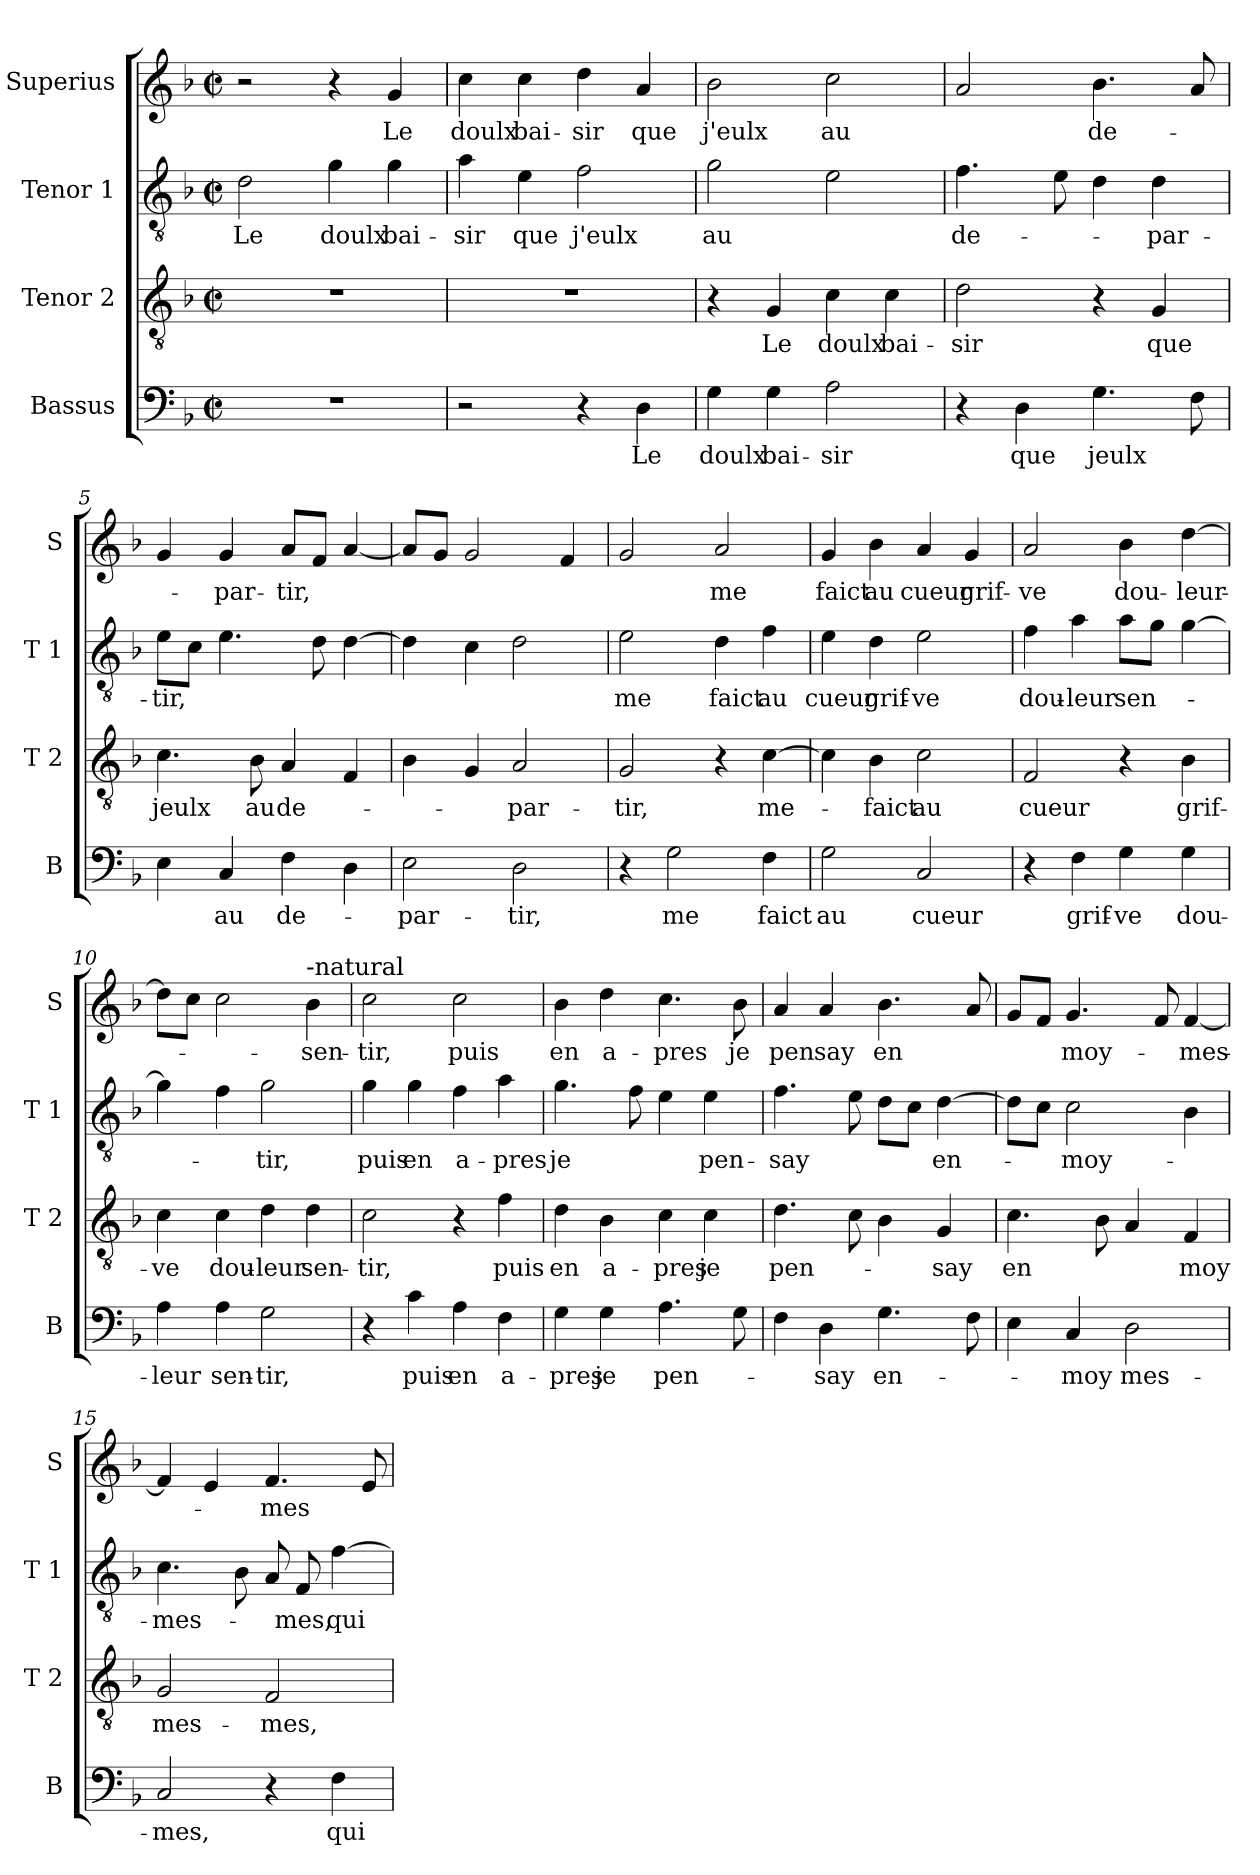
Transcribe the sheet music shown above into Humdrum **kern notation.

**kern	**text	**kern	**text	**kern	**text	**kern	**text
*part4	*part4	*part3	*part3	*part2	*part2	*part1	*part1
*staff4	*staff4	*staff3	*staff3	*staff2	*staff2	*staff1	*staff1
*I"Bassus	*	*I"Tenor 2	*	*I"Tenor 1	*	*I"Superius	*
*I'B	*	*I'T 2	*	*I'T 1	*	*I'S	*
*clefF4	*	*clefGv2	*	*clefGv2	*	*clefG2	*
*k[b-]	*	*k[b-]	*	*k[b-]	*	*k[b-]	*
*F:	*	*F:	*	*F:	*	*F:	*
*M2/2	*	*M2/2	*	*M2/2	*	*M2/2	*
*met(c|)	*	*met(c|)	*	*met(c|)	*	*met(c|)	*
=1	=1	=1	=1	=1	=1	=1	=1
1r	.	1r	.	2d\	Le	2r	.
.	.	.	.	4g\	doulx	4r	.
.	.	.	.	4g\	bai-	4g/	Le
=2	=2	=2	=2	=2	=2	=2	=2
2r	.	1r	.	4a\	-sir	4cc\	doulx
.	.	.	.	4e\	que	4cc\	bai-
4r	.	.	.	2f\	j'eulx	4dd\	-sir
4D\	Le	.	.	.	.	4a/	que
=3	=3	=3	=3	=3	=3	=3	=3
4G\	doulx	4r	.	2g\	au	2b-\	j'eulx
4G\	bai-	4G/	Le	.	.	.	.
2A\	-sir	4c\	doulx	2e\	.	2cc\	au
.	.	4c\	bai-	.	.	.	.
=4	=4	=4	=4	=4	=4	=4	=4
4r	.	2d\	-sir	4.f\	de-	2a/	.
4D\	que	.	.	.	.	.	.
.	.	.	.	8e\	.	.	.
4.G\	jeulx	4r	.	4d\	.	4.b-\	de-
.	.	4G/	que	4d\	-par-	.	.
8F\	.	.	.	.	.	8a/	.
=5	=5	=5	=5	=5	=5	=5	=5
4E\	.	4.c\	jeulx	8e\L	-tir,	4g/	.
.	.	.	.	8c\J	.	.	.
4C/	au	.	.	4.e\	.	4g/	-par-
.	.	8B-\	au	.	.	.	.
4F\	de-	4A/	de-	.	.	8a/L	-tir,
.	.	.	.	8d\	.	8f/J	.
4D\	.	4F/	.	[4d\	.	[4a/	.
!!LO:LB:g=z
=6	=6	=6	=6	=6	=6	=6	=6
2E\	-par-	4B-\	.	4d\]	.	8a/L]	.
.	.	.	.	.	.	8g/J	.
.	.	4G/	.	4c\	.	2g/	.
2D\	-tir,	2A/	-par-	2d\	.	.	.
.	.	.	.	.	.	4f/	.
=7	=7	=7	=7	=7	=7	=7	=7
4r	.	2G/	-tir,	2e\	me	2g/	.
2G\	me	.	.	.	.	.	.
.	.	4r	.	4d\	faict	2a/	me
4F\	faict	[4c\	me-	4f\	au	.	.
=8	=8	=8	=8	=8	=8	=8	=8
2G\	au	4c\]	.	4e\	cueur	4g/	faict
.	.	4B-\	-faict	4d\	grif-	4b-\	au
2C/	cueur	2c\	au	2e\	-ve	4a/	cueur
.	.	.	.	.	.	4g/	grif-
=9	=9	=9	=9	=9	=9	=9	=9
4r	.	2F/	cueur	4f\	dou-	2a/	-ve
4F\	grif-	.	.	4a\	-leur	.	.
4G\	-ve	4r	.	8a\L	sen-	4b-\	dou-
.	.	.	.	8g\J	.	.	.
4G\	dou-	4B-\	grif-	[4g\	.	[4dd\	-leur-
=10	=10	=10	=10	=10	=10	=10	=10
4A\	-leur	4c\	-ve	4g\]	.	8dd\L]	.
.	.	.	.	.	.	8cc\J	.
4A\	sen-	4c\	dou-	4f\	.	2cc\	.
2G\	-tir,	4d\	-leur	2g\	-tir,	.	.
!	!	!	!	!	!	!LO:TX:a:t=-natural	!
.	.	4d\	sen-	.	.	4b-\	-sen-
!!LO:LB:g=z
=11	=11	=11	=11	=11	=11	=11	=11
4r	.	2c\	-tir,	4g\	puis	2cc\	-tir,
4c\	puis	.	.	4g\	en	.	.
4A\	en	4r	.	4f\	a-	2cc\	puis
4F\	a-	4f\	puis	4a\	-pres	.	.
=12	=12	=12	=12	=12	=12	=12	=12
4G\	-pres	4d\	en	4.g\	je	4b-\	en
4G\	je	4B-\	a-	.	.	4dd\	a-
.	.	.	.	8f\	.	.	.
4.A\	pen-	4c\	-pres	4e\	.	4.cc\	-pres
.	.	4c\	je	4e\	pen-	.	.
8G\	.	.	.	.	.	8b-\	je
=13	=13	=13	=13	=13	=13	=13	=13
4F\	.	4.d\	pen-	4.f\	-say	4a/	pen
4D\	-say	.	.	.	.	4a/	say
.	.	8c\	.	8e\	.	.	.
4.G\	en-	4B-\	.	8d\L	.	4.b-\	en
.	.	.	.	8c\J	.	.	.
.	.	4G/	-say	[4d\	en-	.	.
8F\	.	.	.	.	.	8a/	.
=14	=14	=14	=14	=14	=14	=14	=14
4E\	.	4.c\	en	8d\L]	.	8g/L	.
.	.	.	.	8c\J	.	8f/J	.
4C/	-moy	.	.	2c\	-moy-	4.g/	moy-
.	.	8B-\	.	.	.	.	.
2D\	mes-	4A/	.	.	.	.	.
.	.	.	.	.	.	8f/	.
.	.	4F/	moy	4B-\	.	[4f/	-mes-
=15	=15	=15	=15	=15	=15	=15	=15
2C/	-mes,	2G/	mes-	4.c\	-mes-	4f/]	.
.	.	.	.	.	.	4e/	.
.	.	.	.	8B-\	.	.	.
4r	.	2F/	-mes,	8A/	.	4.f/	-mes
.	.	.	.	8F/	-mes,	.	.
4F\	qui	.	.	[4f\	qui	.	.
.	.	.	.	.	.	8e/	.
=	=	=	=	=	=	=	=
*-	*-	*-	*-	*-	*-	*-	*-
